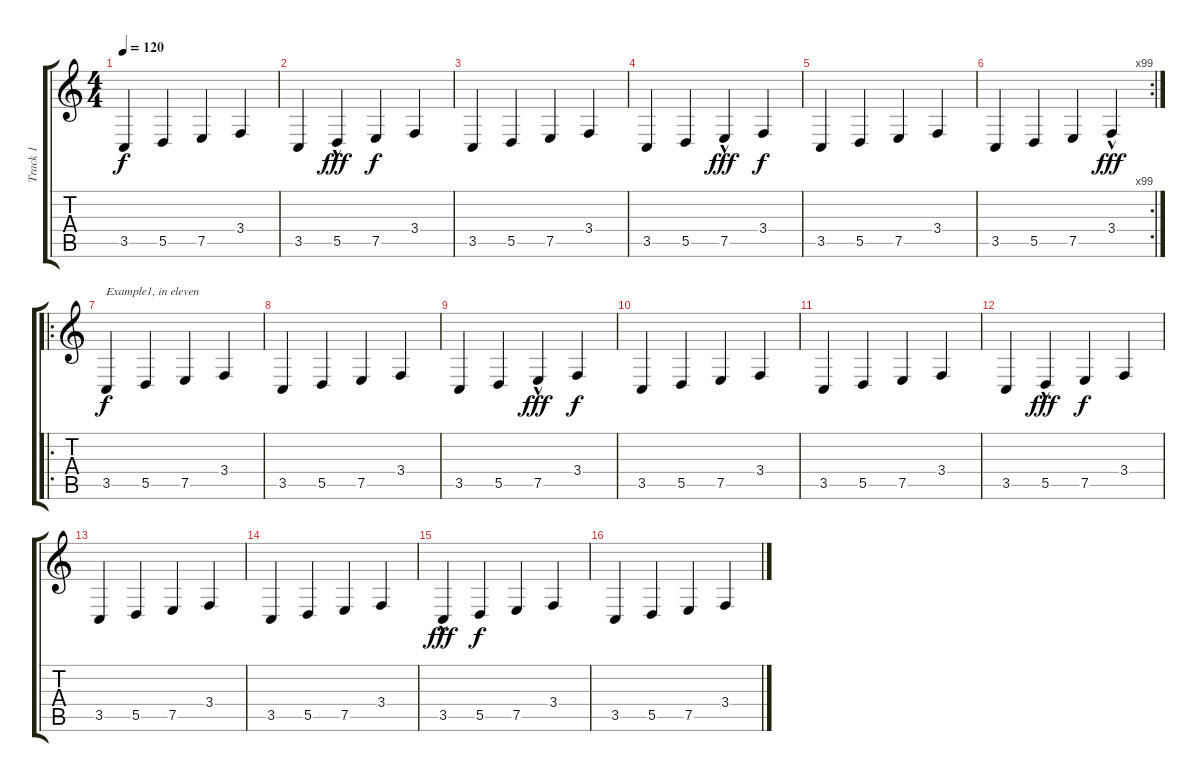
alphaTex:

\track ("Track 1" "Track 1") {instrument brightacousticpiano}
\staff {score tabs}
\tuning (E4 B3 G3 D3 A2 E2) {hide}
\ts (4 4)
\tempo 120
\clef g2
\ks c
3.5.4{dy f} 5.5.4 7.5.4 3.4.4 |
3.5.4 5.5{hac}.4{dy fff} 7.5.4{dy f} 3.4.4 |
3.5.4 5.5.4 7.5.4 3.4.4 |
3.5.4 5.5.4 7.5{hac}.4{dy fff} 3.4.4{dy f} |
3.5.4 5.5.4 7.5.4 3.4.4 |
\rc 99
3.5.4 5.5.4 7.5.4 3.4{hac}.4{dy fff} |
\ro
3.5.4{txt "Example1, in eleven" dy f} 5.5.4 7.5.4 3.4.4 |
3.5.4 5.5.4 7.5.4 3.4.4 |
3.5.4 5.5.4 7.5{hac}.4{dy fff} 3.4.4{dy f} |
3.5.4 5.5.4 7.5.4 3.4.4 |
3.5.4 5.5.4 7.5.4 3.4.4 |
3.5.4 5.5{hac}.4{dy fff} 7.5.4{dy f} 3.4.4 |
3.5.4 5.5.4 7.5.4 3.4.4 |
3.5.4 5.5.4 7.5.4 3.4.4 |
3.5{hac}.4{dy fff} 5.5.4{dy f} 7.5.4 3.4.4 |
3.5.4 5.5.4 7.5.4 3.4.4
